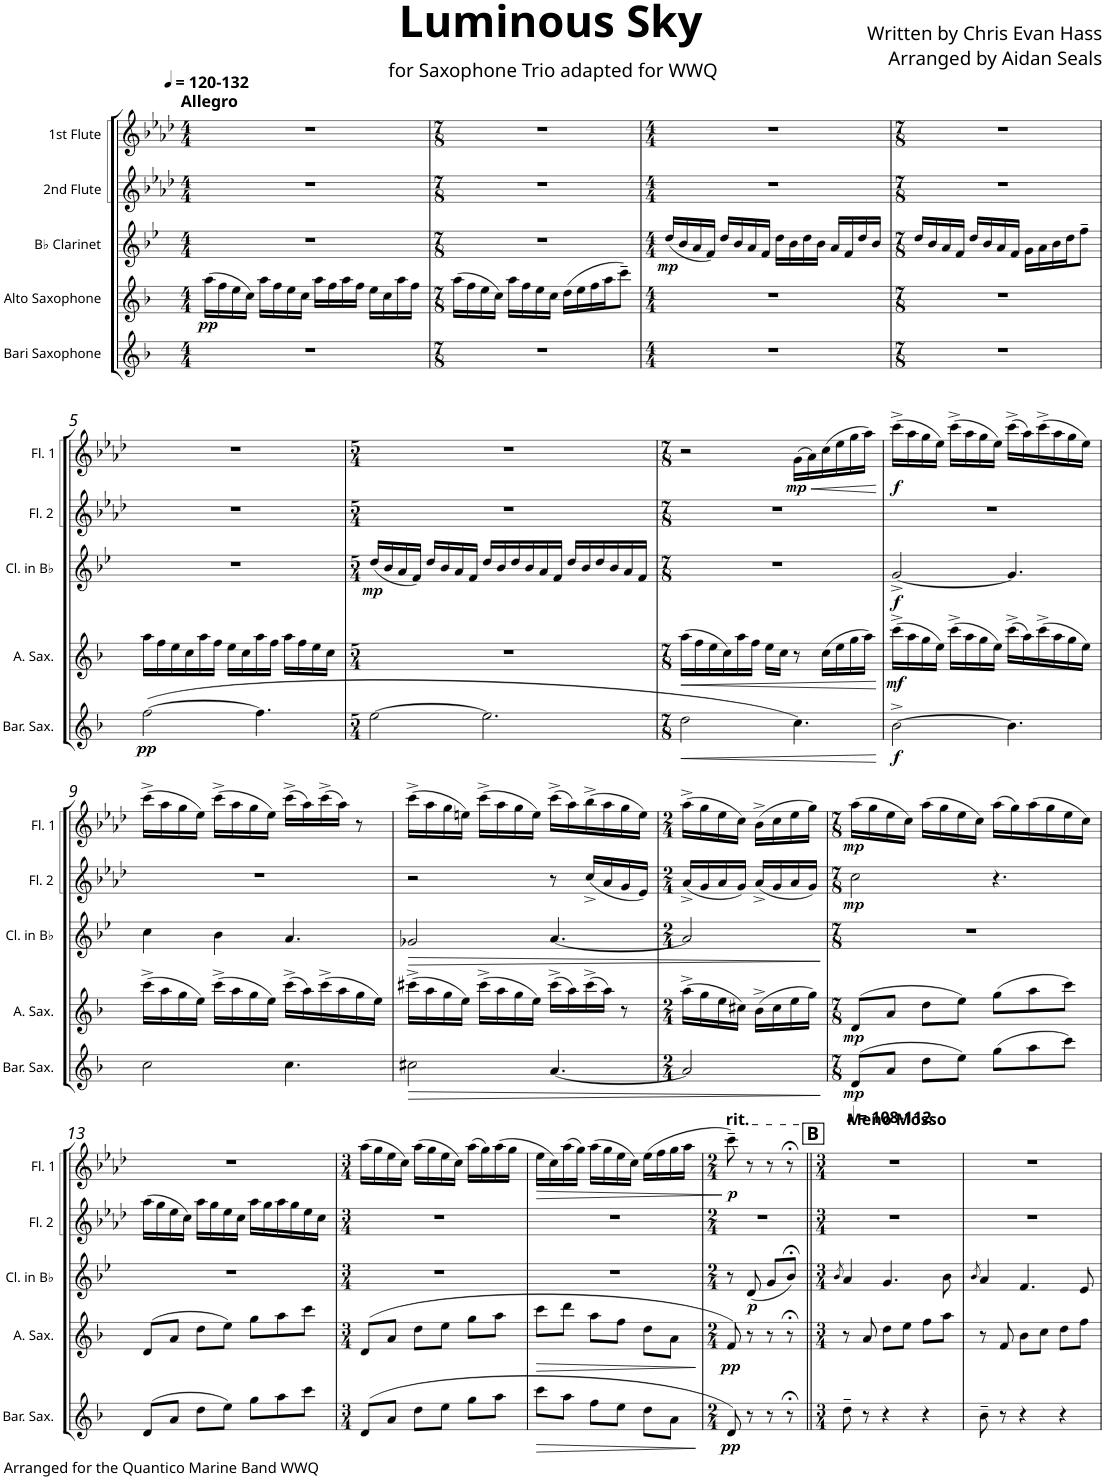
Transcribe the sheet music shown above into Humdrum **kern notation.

**kern	**dynam	**kern	**dynam	**kern	**dynam	**kern	**dynam	**kern	**dynam
*part5	*part5	*part4	*part4	*part3	*part3	*part2	*part2	*part1	*part1
*staff5	*staff5	*staff4	*staff4	*staff3	*staff3	*staff2	*staff2	*staff1	*staff1
*I"Bari Saxophone	*	*I"Alto Saxophone	*	*I"Bb Clarinet	*	*I"2nd Flute	*	*I"1st Flute	*
*I'Bar. Sax.	*	*I'A. Sax.	*	*	*	*I'Fl. 2	*	*I'Fl. 1	*
*clefG2	*	*clefG2	*	*clefG2	*	*clefG2	*	*clefG2	*
*Trd12c21	*	*Trd5c9	*	*Trd1c2	*	*	*	*	*
*k[b-]	*	*k[b-]	*	*k[b-e-]	*	*k[b-e-a-d-]	*	*k[b-e-a-d-]	*
*M4/4	*	*M4/4	*	*M4/4	*	*M4/4	*	*M4/4	*
*MM120	*	*MM120	*	*MM120	*	*MM120	*	*MM120	*
=1	=1	=1	=1	=1	=1	=1	=1	=1	=1
!	!	!	!	!	!	!	!	!LO:TX:a:B:t=Allegro	!
!	!	!	!	!	!	!	!	!LO:TX:a:B:t=-132	!
!	!	!	!LO:DY:b	!	!	!	!	!	!
1r	.	(16aa\LL	pp	1r	.	1r	.	1r	.
.	.	16ff\	.	.	.	.	.	.	.
.	.	16ee\	.	.	.	.	.	.	.
.	.	16cc\JJ)	.	.	.	.	.	.	.
.	.	16aa\LL	.	.	.	.	.	.	.
.	.	16ff\	.	.	.	.	.	.	.
.	.	16ee\	.	.	.	.	.	.	.
.	.	16cc\JJ	.	.	.	.	.	.	.
.	.	16aa\LL	.	.	.	.	.	.	.
.	.	16ff\	.	.	.	.	.	.	.
.	.	16aa\	.	.	.	.	.	.	.
.	.	16ff\JJ	.	.	.	.	.	.	.
.	.	16ee\LL	.	.	.	.	.	.	.
.	.	16cc\	.	.	.	.	.	.	.
.	.	16aa\	.	.	.	.	.	.	.
.	.	16ff\JJ	.	.	.	.	.	.	.
=2	=2	=2	=2	=2	=2	=2	=2	=2	=2
*M7/8	*	*M7/8	*	*M7/8	*	*M7/8	*	*M7/8	*
2..r	.	(16aa\LL	.	2..r	.	2..r	.	2..r	.
.	.	16ff\	.	.	.	.	.	.	.
.	.	16ee\	.	.	.	.	.	.	.
.	.	16cc\JJ)	.	.	.	.	.	.	.
.	.	16aa\LL	.	.	.	.	.	.	.
.	.	16ff\	.	.	.	.	.	.	.
.	.	16ee\	.	.	.	.	.	.	.
.	.	16cc\JJ	.	.	.	.	.	.	.
.	.	(16dd\LL	.	.	.	.	.	.	.
.	.	16ee\	.	.	.	.	.	.	.
.	.	16ff\	.	.	.	.	.	.	.
.	.	16aa\J	.	.	.	.	.	.	.
.	.	8ccc~\J)	.	.	.	.	.	.	.
=3	=3	=3	=3	=3	=3	=3	=3	=3	=3
*M4/4	*	*M4/4	*	*M4/4	*	*M4/4	*	*M4/4	*
!	!	!	!	!	!LO:DY:b	!	!	!	!
1r	.	1r	.	(16dd/LL	mp	1r	.	1r	.
.	.	.	.	16b-/	.	.	.	.	.
.	.	.	.	16a/	.	.	.	.	.
.	.	.	.	16f/JJ)	.	.	.	.	.
.	.	.	.	16dd/LL	.	.	.	.	.
.	.	.	.	16b-/	.	.	.	.	.
.	.	.	.	16a/	.	.	.	.	.
.	.	.	.	16f/JJ	.	.	.	.	.
.	.	.	.	16dd\LL	.	.	.	.	.
.	.	.	.	16b-\	.	.	.	.	.
.	.	.	.	16dd\	.	.	.	.	.
.	.	.	.	16b-\JJ	.	.	.	.	.
.	.	.	.	16a/LL	.	.	.	.	.
.	.	.	.	16f/	.	.	.	.	.
.	.	.	.	16dd/	.	.	.	.	.
.	.	.	.	16b-/JJ	.	.	.	.	.
=4	=4	=4	=4	=4	=4	=4	=4	=4	=4
*M7/8	*	*M7/8	*	*M7/8	*	*M7/8	*	*M7/8	*
2..r	.	2..r	.	16dd/LL	.	2..r	.	2..r	.
.	.	.	.	16b-/	.	.	.	.	.
.	.	.	.	16a/	.	.	.	.	.
.	.	.	.	16f/JJ	.	.	.	.	.
.	.	.	.	16dd/LL	.	.	.	.	.
.	.	.	.	16b-/	.	.	.	.	.
.	.	.	.	16a/	.	.	.	.	.
.	.	.	.	16f/JJ	.	.	.	.	.
.	.	.	.	16g\LL	.	.	.	.	.
.	.	.	.	16a\	.	.	.	.	.
.	.	.	.	16b-\	.	.	.	.	.
.	.	.	.	16dd\J	.	.	.	.	.
.	.	.	.	8ff~\J	.	.	.	.	.
!!LO:LB:g=z
=5	=5	=5	=5	=5	=5	=5	=5	=5	=5
!	!LO:DY:b	!	!	!	!	!	!	!	!
([2ff\	pp	16aa\LL	.	2..r	.	2..r	.	2..r	.
.	.	16ff\	.	.	.	.	.	.	.
.	.	16ee\	.	.	.	.	.	.	.
.	.	16cc\	.	.	.	.	.	.	.
.	.	16aa\	.	.	.	.	.	.	.
.	.	16ff\JJ	.	.	.	.	.	.	.
.	.	16ee\LL	.	.	.	.	.	.	.
.	.	16cc\	.	.	.	.	.	.	.
4.ff\]	.	16aa\	.	.	.	.	.	.	.
.	.	16ff\JJ	.	.	.	.	.	.	.
.	.	16aa\LL	.	.	.	.	.	.	.
.	.	16ff\	.	.	.	.	.	.	.
.	.	16ee\	.	.	.	.	.	.	.
.	.	16cc\JJ	.	.	.	.	.	.	.
=6	=6	=6	=6	=6	=6	=6	=6	=6	=6
*M5/4	*	*M5/4	*	*M5/4	*	*M5/4	*	*M5/4	*
!	!	!	!	!	!LO:DY:b	!	!	!	!
[2ee\	.	4%5r	.	(16dd/LL	mp	4%5r	.	4%5r	.
.	.	.	.	16b-/	.	.	.	.	.
.	.	.	.	16a/	.	.	.	.	.
.	.	.	.	16f/JJ)	.	.	.	.	.
.	.	.	.	16dd/LL	.	.	.	.	.
.	.	.	.	16b-/	.	.	.	.	.
.	.	.	.	16a/	.	.	.	.	.
.	.	.	.	16f/JJ	.	.	.	.	.
2.ee\]	.	.	.	16dd/LL	.	.	.	.	.
.	.	.	.	16b-/	.	.	.	.	.
.	.	.	.	16dd/	.	.	.	.	.
.	.	.	.	16b-/	.	.	.	.	.
.	.	.	.	16a/	.	.	.	.	.
.	.	.	.	16f/JJ	.	.	.	.	.
.	.	.	.	16dd/LL	.	.	.	.	.
.	.	.	.	16b-/	.	.	.	.	.
.	.	.	.	16dd/	.	.	.	.	.
.	.	.	.	16b-/	.	.	.	.	.
.	.	.	.	16a/	.	.	.	.	.
.	.	.	.	16f/JJ	.	.	.	.	.
=7	=7	=7	=7	=7	=7	=7	=7	=7	=7
*M7/8	*	*M7/8	*	*M7/8	*	*M7/8	*	*M7/8	*
!	!LO:HP:b	!	!LO:HP:b	!	!	!	!	!	!
2dd\	<	(16aa\LL	<	2..r	.	2..r	.	2r	.
.	.	16ff\	.	.	.	.	.	.	.
.	.	16ee\	.	.	.	.	.	.	.
.	.	16cc\)	.	.	.	.	.	.	.
.	.	16aa\	.	.	.	.	.	.	.
.	.	16ff\JJ	.	.	.	.	.	.	.
.	.	16ee\LL	.	.	.	.	.	.	.
.	.	16cc\JJ	.	.	.	.	.	.	.
!	!	!	!	!	!	!	!	!	!LO:HP:b
!	!	!	!	!	!	!	!	!	!LO:DY:n=1:b
4.cc\)	.	8r	.	.	.	.	.	(16g\LL	< mp
.	.	.	.	.	.	.	.	16a-\)	.
.	.	(16cc\LL	.	.	.	.	.	(16cc\	.
.	.	16ee\	.	.	.	.	.	16ee-\	.
.	.	16gg\	.	.	.	.	.	16gg\	.
.	.	16aa\JJ)	.	.	.	.	.	16aa-\JJ)	.
.	[	.	[	.	.	.	.	.	[
=8	=8	=8	=8	=8	=8	=8	=8	=8	=8
!	!LO:DY:b	!	!LO:DY:b	!	!LO:DY:b	!	!	!	!LO:DY:b
[2b-^\	f	(16ccc^\LL	mf	[2g^/	f	2..r	.	(16ccc^\LL	f
.	.	16aa\	.	.	.	.	.	16aa-\	.
.	.	16gg\	.	.	.	.	.	16gg\	.
.	.	16ee\JJ)	.	.	.	.	.	16ee-\JJ)	.
.	.	(16ccc^\LL	.	.	.	.	.	(16ccc^\LL	.
.	.	16aa\	.	.	.	.	.	16aa-\	.
.	.	16gg\	.	.	.	.	.	16gg\	.
.	.	16ee\JJ)	.	.	.	.	.	16ee-\JJ)	.
4.b-\]	.	(16ccc^\LL	.	4.g/]	.	.	.	(16ccc^\LL	.
.	.	16aa\)	.	.	.	.	.	16aa-\)	.
.	.	(16ccc^\	.	.	.	.	.	(16ccc^\	.
.	.	16aa\	.	.	.	.	.	16aa-\	.
.	.	16gg\	.	.	.	.	.	16gg\	.
.	.	16ee\JJ)	.	.	.	.	.	16ee-\JJ)	.
!!LO:LB:g=z
=9	=9	=9	=9	=9	=9	=9	=9	=9	=9
2cc\	.	(16ccc^\LL	.	4cc\	.	2..r	.	(16ccc^\LL	.
.	.	16aa\	.	.	.	.	.	16aa-\	.
.	.	16gg\	.	.	.	.	.	16gg\	.
.	.	16ee\JJ)	.	.	.	.	.	16ee-\JJ)	.
.	.	(16ccc^\LL	.	4b-\	.	.	.	(16ccc^\LL	.
.	.	16aa\	.	.	.	.	.	16aa-\	.
.	.	16gg\	.	.	.	.	.	16gg\	.
.	.	16ee\JJ)	.	.	.	.	.	16ee-\JJ)	.
4.cc\	.	(16ccc^\LL	.	4.a/	.	.	.	(16ccc^\LL	.
.	.	16aa\)	.	.	.	.	.	16aa-\)	.
.	.	(16ccc^\	.	.	.	.	.	(16ccc^\	.
.	.	16aa\	.	.	.	.	.	16aa-\JJ)	.
.	.	16gg\	.	.	.	.	.	8r	.
.	.	16ee\JJ)	.	.	.	.	.	.	.
=10	=10	=10	=10	=10	=10	=10	=10	=10	=10
!	!LO:HP:b	!	!	!	!LO:HP:b	!	!	!	!
2cc#X\	>	(16ccc#X^\LL	.	2g-X/	>	2r	.	(16ccc^\LL	.
.	.	16aa\	.	.	.	.	.	16aa-\	.
.	.	16gg\	.	.	.	.	.	16gg\	.
.	.	16ee\JJ)	.	.	.	.	.	16een\JJ)	.
.	.	(16ccc#^\LL	.	.	.	.	.	(16ccc^\LL	.
.	.	16aa\	.	.	.	.	.	16aa-\	.
.	.	16gg\	.	.	.	.	.	16gg\	.
.	.	16ee\JJ)	.	.	.	.	.	16ee\JJ)	.
[4.a/	.	(16ccc#^\LL	.	[4.a/	.	8r	.	(16ccc^\LL	.
.	.	16aa\)	.	.	.	.	.	16aa-\)	.
.	.	(16ccc#^\	.	.	.	(16cc^/LL	.	(16bb-^\	.
.	.	16aa\JJ)	.	.	.	16a-/	.	16aa-\	.
.	.	8r	.	.	.	16g/	.	16gg\	.
.	.	.	.	.	.	16e-/JJ)	.	16ee\JJ)	.
=11	=11	=11	=11	=11	=11	=11	=11	=11	=11
*M2/4	*	*M2/4	*	*M2/4	*	*M2/4	*	*M2/4	*
2a/]	.	(16aa^\LL	.	2a/]	.	(16a-^/LL	.	(16aa-^\LL	.
.	.	16gg\	.	.	.	16g/	.	16gg\	.
.	.	16ee\	.	.	.	16a-/	.	16ee-\	.
.	.	16cc#X\JJ)	.	.	.	16g/JJ)	.	16cc\JJ)	.
.	.	(16b-^\LL	.	.	.	(16a-^/LL	.	(16b-^\LL	.
.	.	16cc#\	.	.	.	16g/	.	16cc\	.
.	.	16ee\	.	.	.	16a-/	.	16ee-\	.
.	.	16gg\JJ)	.	.	.	16g/JJ)	.	16gg\JJ)	.
.	]	.	.	.	]	.	.	.	.
=12	=12	=12	=12	=12	=12	=12	=12	=12	=12
*M7/8	*	*M7/8	*	*M7/8	*	*M7/8	*	*M7/8	*
!	!LO:DY:b	!	!LO:DY:b	!	!	!	!LO:DY:b	!	!LO:DY:b
(8d/L	mp	(8d/L	mp	2..r	.	2cc\	mp	(16aa-\LL	mp
.	.	.	.	.	.	.	.	16gg\	.
8a/J	.	8a/J	.	.	.	.	.	16ee-\	.
.	.	.	.	.	.	.	.	16cc\JJ)	.
8dd\L	.	8dd\L	.	.	.	.	.	(16aa-\LL	.
.	.	.	.	.	.	.	.	16gg\	.
8ee\J)	.	8ee\J)	.	.	.	.	.	16ee-\	.
.	.	.	.	.	.	.	.	16cc\JJ)	.
(8gg\L	.	(8gg\L	.	.	.	4.r	.	(16aa-\LL	.
.	.	.	.	.	.	.	.	16gg\)	.
8aa\	.	8aa\	.	.	.	.	.	(16aa-\	.
.	.	.	.	.	.	.	.	16gg\	.
8ccc\J)	.	8ccc\J)	.	.	.	.	.	16ee-\	.
.	.	.	.	.	.	.	.	16cc\JJ)	.
!!LO:LB:g=z
=13	=13	=13	=13	=13	=13	=13	=13	=13	=13
(8d/L	.	(8d/L	.	2..r	.	(16aa-\LL	.	2..r	.
.	.	.	.	.	.	16gg\	.	.	.
8a/J	.	8a/J	.	.	.	16ee-\	.	.	.
.	.	.	.	.	.	16cc\JJ)	.	.	.
8dd\L	.	8dd\L	.	.	.	16aa-\LL	.	.	.
.	.	.	.	.	.	16gg\	.	.	.
8ee\J)	.	8ee\J)	.	.	.	16ee-\	.	.	.
.	.	.	.	.	.	16cc\JJ	.	.	.
8gg\L	.	8gg\L	.	.	.	16aa-\LL	.	.	.
.	.	.	.	.	.	16gg\	.	.	.
8aa\	.	8aa\	.	.	.	16aa-\	.	.	.
.	.	.	.	.	.	16gg\	.	.	.
8ccc\J	.	8ccc\J	.	.	.	16ee-\	.	.	.
.	.	.	.	.	.	16cc\JJ	.	.	.
=14	=14	=14	=14	=14	=14	=14	=14	=14	=14
*M3/4	*	*M3/4	*	*M3/4	*	*M3/4	*	*M3/4	*
(8d/L	.	(8d/L	.	2.r	.	2.r	.	(16aa-\LL	.
.	.	.	.	.	.	.	.	16gg\	.
8a/J	.	8a/J	.	.	.	.	.	16ee-\	.
.	.	.	.	.	.	.	.	16cc\JJ)	.
8dd\L	.	8dd\L	.	.	.	.	.	(16aa-\LL	.
.	.	.	.	.	.	.	.	16gg\	.
8ee\J	.	8ee\J	.	.	.	.	.	16ee-\	.
.	.	.	.	.	.	.	.	16cc\JJ)	.
8gg\L	.	8gg\L	.	.	.	.	.	(16aa-\LL	.
.	.	.	.	.	.	.	.	16gg\)	.
8aa\J	.	8aa\J	.	.	.	.	.	(16aa-\	.
.	.	.	.	.	.	.	.	16gg\JJ	.
=15	=15	=15	=15	=15	=15	=15	=15	=15	=15
!	!LO:HP:b	!	!LO:HP:b	!	!	!	!	!	!LO:HP:b
8ccc\L	>	8ccc\L	>	2.r	.	2.r	.	16ee-\LL	>
.	.	.	.	.	.	.	.	16cc\)	.
8aa\J	.	8ddd\J	.	.	.	.	.	(16aa-\	.
.	.	.	.	.	.	.	.	16gg\JJ)	.
8ff\L	.	8aa\L	.	.	.	.	.	(16aa-\LL	.
.	.	.	.	.	.	.	.	16gg\	.
8ee\J	.	8ff\J	.	.	.	.	.	16ee-\	.
.	.	.	.	.	.	.	.	16cc\JJ)	.
8dd\L	.	8dd\L	.	.	.	.	.	(16ee-\LL	.
.	.	.	.	.	.	.	.	16ff\	.
8a\J	.	8a\J	.	.	.	.	.	16gg\	.
.	.	.	.	.	.	.	.	16aa-\JJ	.
.	]	.	]	.	.	.	.	.	]
=16	=16	=16	=16	=16	=16	=16	=16	=16	=16
*M2/4	*	*M2/4	*	*M2/4	*	*M2/4	*	*M2/4	*
!	!	!	!	!	!	!	!	!LO:TX:a:t=rit.	!
!	!LO:DY:b	!	!LO:DY:b	!	!	!	!	!	!LO:DY:b
8d/)	pp	8f/)	pp	8r	.	2r	.	8ccc~\)	p
!	!	!	!	!	!LO:DY:b	!	!	!	!
8r	.	8r	.	(8d/	p	.	.	8r	.
8r	.	8r	.	8g/L	.	.	.	8r	.
8r;<	.	8r;<	.	8b-;</J)	.	.	.	8r;<	.
=17||	=17||	=17||	=17||	=17||	=17||	=17||	=17||	=17||	=17||
!!LO:REH:place=s1:a:B:cj:fs=14:t=B
*M3/4	*	*M3/4	*	*M3/4	*	*M3/4	*	*M3/4	*
*	*	*	*	*	*	*	*	*MM108	*
.	.	.	.	8qb-/	.	.	.	.	.
!	!	!	!	!	!	!	!	!LO:TX:a:B:t=Meno Mosso	!
!	!	!	!	!	!	!	!	!LO:TX:a:B:t=-112	!
8dd~\	.	8r	.	4a/	.	2.r	.	2.r	.
8r	.	8a/	.	.	.	.	.	.	.
4r	.	8dd\L	.	4.g/	.	.	.	.	.
.	.	8ee\J	.	.	.	.	.	.	.
4r	.	8ff\L	.	.	.	.	.	.	.
.	.	8aa\J	.	8b-\	.	.	.	.	.
=18	=18	=18	=18	=18	=18	=18	=18	=18	=18
.	.	.	.	8qb-/	.	.	.	.	.
8b-~\	.	8r	.	4a/	.	2.r	.	2.r	.
8r	.	8f/	.	.	.	.	.	.	.
4r	.	8b-\L	.	4.f/	.	.	.	.	.
.	.	8cc\J	.	.	.	.	.	.	.
4r	.	8dd\L	.	.	.	.	.	.	.
.	.	8ff\J	.	8e-/	.	.	.	.	.
=	=	=	=	=	=	=	=	=	=
*-	*-	*-	*-	*-	*-	*-	*-	*-	*-
